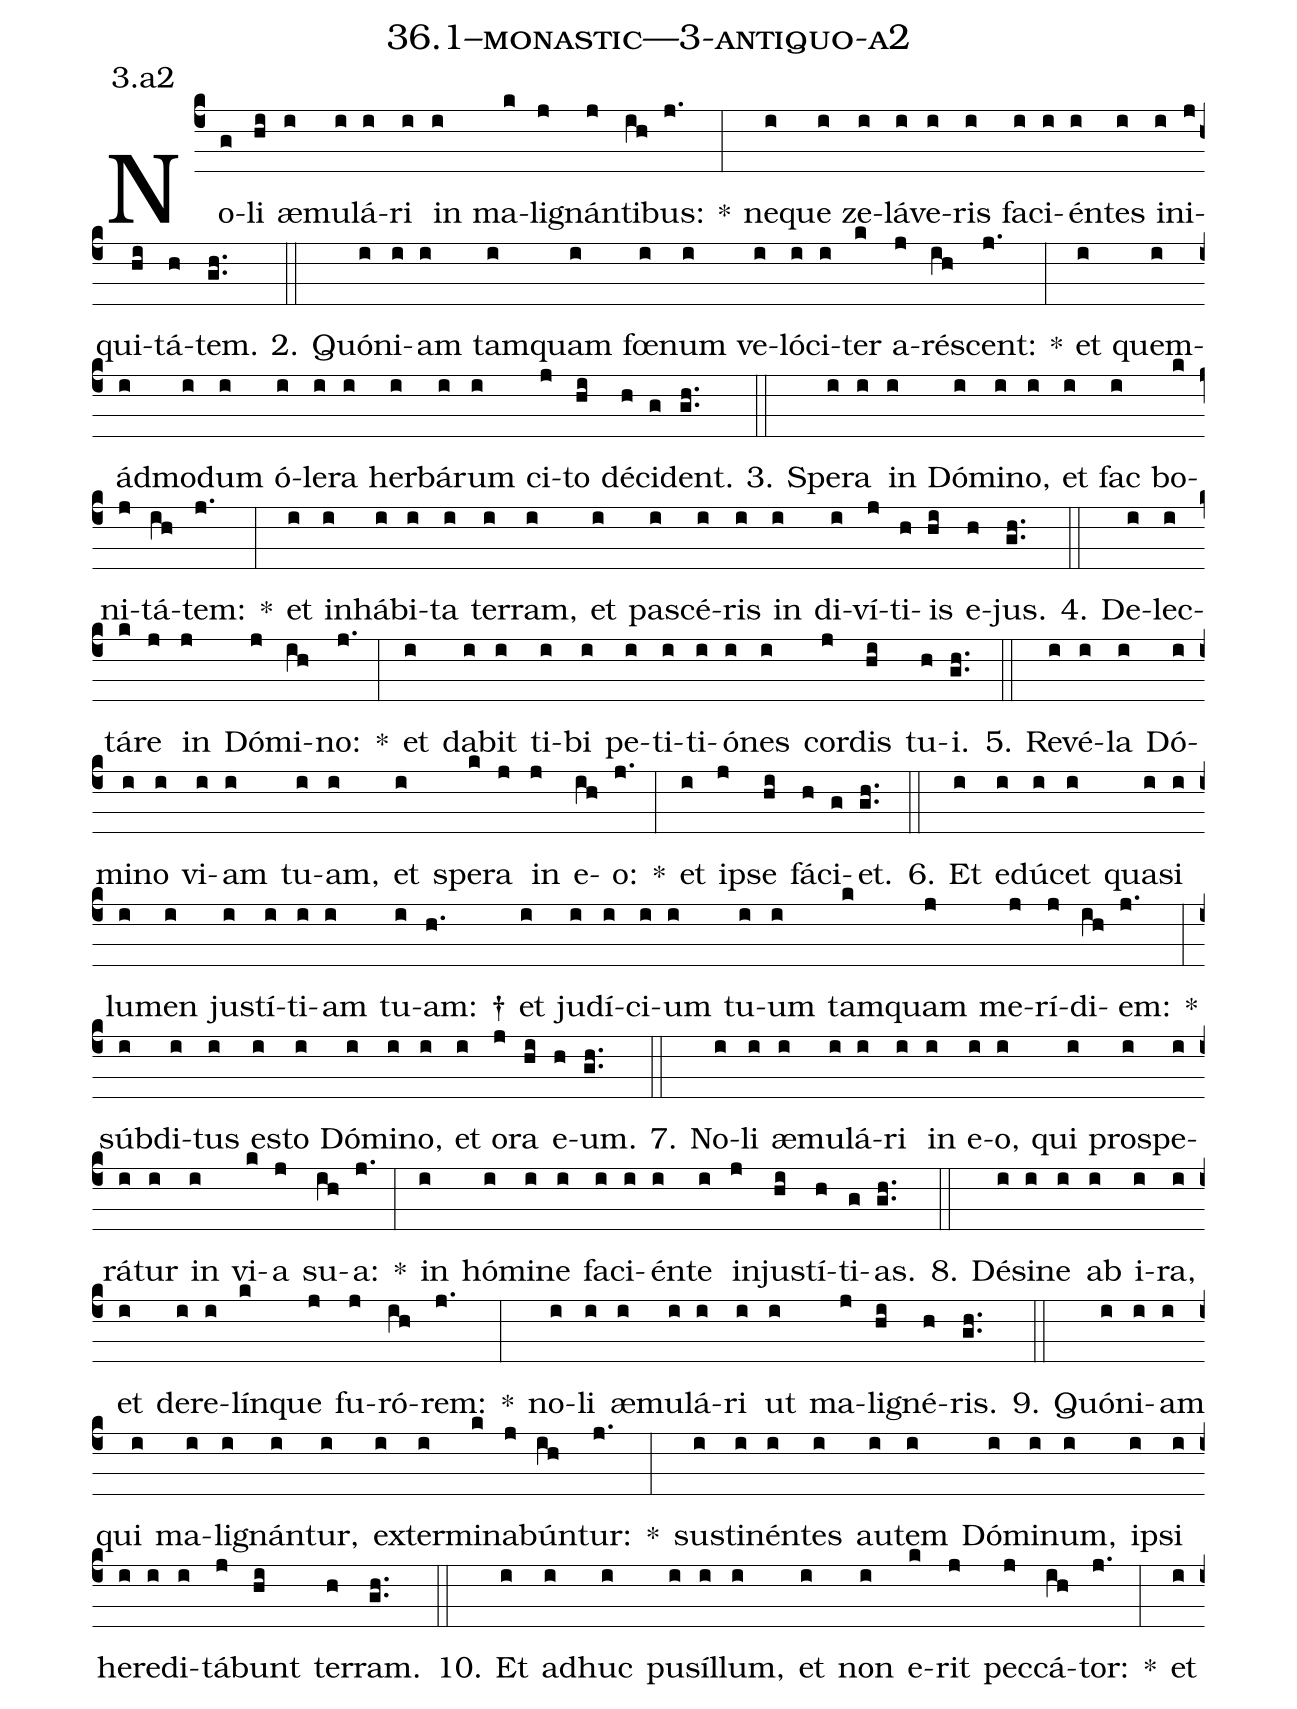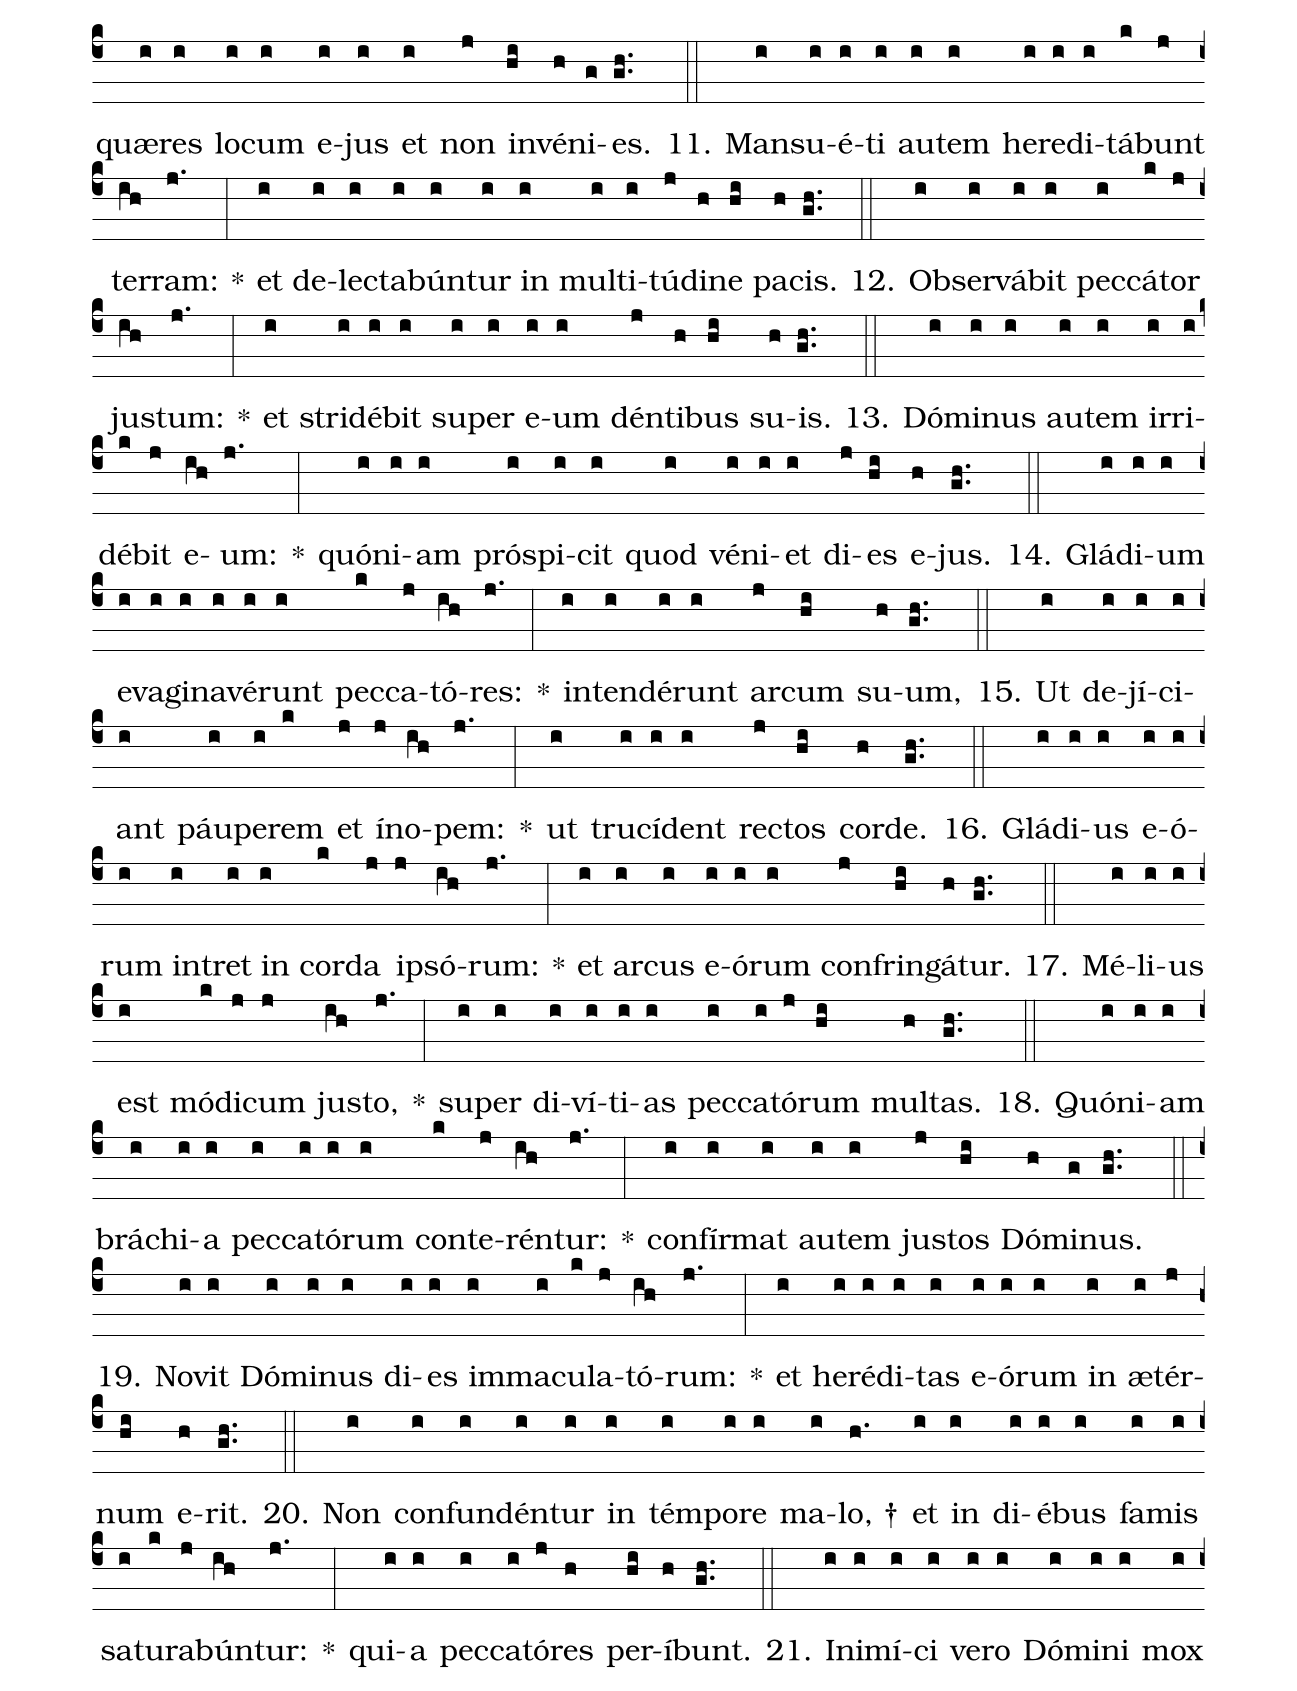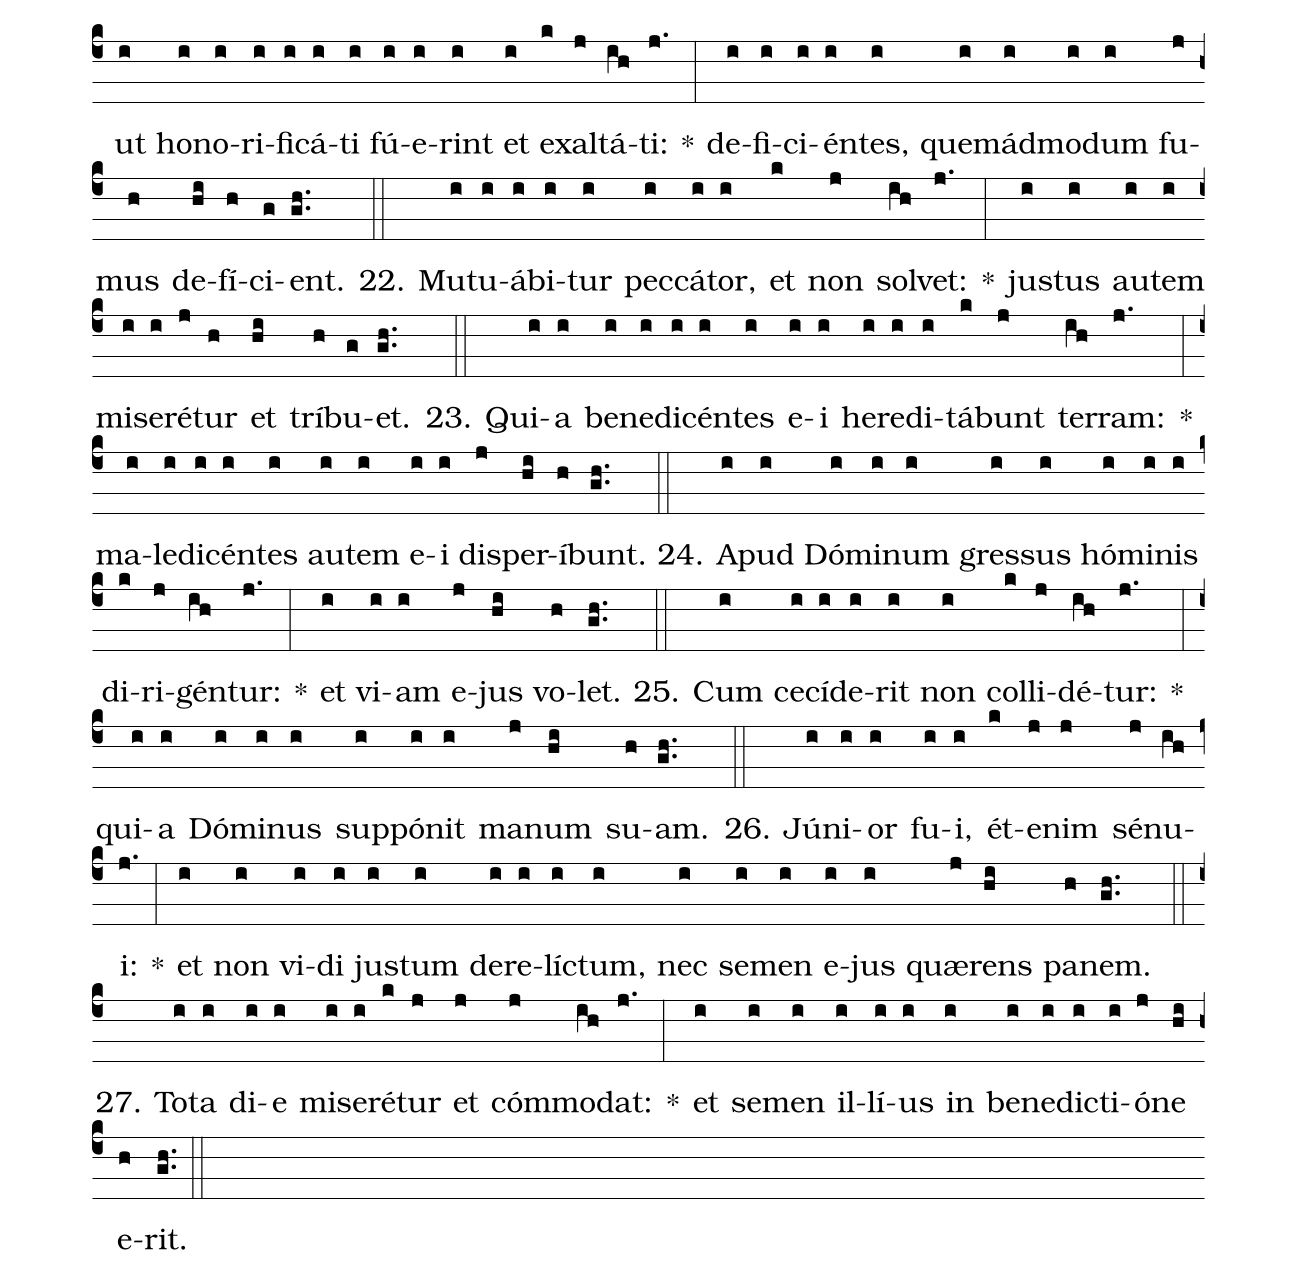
name: 36.1--monastic---3-antiquo-a2;
annotation: 3.a2;
%%
(c4)No(g)li(hi) æ(i)mu(i)lá(i)ri(i) in(i) ma(k)li(j)gnán(j)ti(ih)bus:(j.) *(:) ne(i)que(i) ze(i)lá(i)ve(i)ris(i) fa(i)ci(i)én(i)tes(i) in(i)i(j)qui(hi)tá(h)tem.(gh..) (::)
2. Quón(i)i(i)am(i) tam(i)quam(i) fœ(i)num(i) ve(i)ló(i)ci(i)ter(k) a(j)ré(ih)scent:(j.) *(:) et(i) quem(i)ád(i)mo(i)dum(i) ó(i)le(i)ra(i) her(i)bá(i)rum(i) ci(j)to(hi) dé(h)ci(g)dent.(gh..) (::)
3. Spe(i)ra(i) in(i) Dó(i)mi(i)no,(i) et(i) fac(i) bo(k)ni(j)tá(ih)tem:(j.) *(:) et(i) in(i)há(i)bi(i)ta(i) ter(i)ram,(i) et(i) pa(i)scé(i)ris(i) in(i) di(i)ví(j)ti(h)is(hi) e(h)jus.(gh..) (::)
4. De(i)lec(i)tá(k)re(j) in(j) Dó(j)mi(ih)no:(j.) *(:) et(i) da(i)bit(i) ti(i)bi(i) pe(i)ti(i)ti(i)ó(i)nes(i) cor(j)dis(hi) tu(h)i.(gh..) (::)
5. Re(i)vé(i)la(i) Dó(i)mi(i)no(i) vi(i)am(i) tu(i)am,(i) et(i) spe(k)ra(j) in(j) e(ih)o:(j.) *(:) et(i) ip(j)se(hi) fá(h)ci(g)et.(gh..) (::)
6. Et(i) e(i)dú(i)cet(i) qua(i)si(i) lu(i)men(i) jus(i)tí(i)ti(i)am(i) tu(i)am: †(h.) et(i) ju(i)dí(i)ci(i)um(i) tu(i)um(i) tam(k)quam(j) me(j)rí(j)di(ih)em:(j.) *(:) súb(i)di(i)tus(i) es(i)to(i) Dó(i)mi(i)no,(i) et(i) o(j)ra(hi) e(h)um.(gh..) (::)
7. No(i)li(i) æ(i)mu(i)lá(i)ri(i) in(i) e(i)o,(i) qui(i) pro(i)spe(i)rá(i)tur(i) in(i) vi(k)a(j) su(ih)a:(j.) *(:) in(i) hó(i)mi(i)ne(i) fa(i)ci(i)én(i)te(i) in(j)jus(hi)tí(h)ti(g)as.(gh..) (::)
8. Dé(i)si(i)ne(i) ab(i) i(i)ra,(i) et(i) de(i)re(i)lín(k)que(j) fu(j)ró(ih)rem:(j.) *(:) no(i)li(i) æ(i)mu(i)lá(i)ri(i) ut(i) ma(j)li(hi)gné(h)ris.(gh..) (::)
9. Quón(i)i(i)am(i) qui(i) ma(i)li(i)gnán(i)tur,(i) ex(i)ter(i)mi(k)na(j)bún(ih)tur:(j.) *(:) sus(i)ti(i)nén(i)tes(i) au(i)tem(i) Dó(i)mi(i)num,(i) ip(i)si(i) he(i)re(i)di(i)tá(j)bunt(hi) ter(h)ram.(gh..) (::)
10. Et(i) ad(i)huc(i) pu(i)síl(i)lum,(i) et(i) non(i) e(k)rit(j) pec(j)cá(ih)tor:(j.) *(:) et(i) quæ(i)res(i) lo(i)cum(i) e(i)jus(i) et(i) non(j) in(hi)vé(h)ni(g)es.(gh..) (::)
11. Man(i)su(i)é(i)ti(i) au(i)tem(i) he(i)re(i)di(i)tá(k)bunt(j) ter(ih)ram:(j.) *(:) et(i) de(i)lec(i)ta(i)bún(i)tur(i) in(i) mul(i)ti(i)tú(j)di(h)ne(hi) pa(h)cis.(gh..) (::)
12. Ob(i)ser(i)vá(i)bit(i) pec(i)cá(k)tor(j) jus(ih)tum:(j.) *(:) et(i) stri(i)dé(i)bit(i) su(i)per(i) e(i)um(i) dén(j)ti(h)bus(hi) su(h)is.(gh..) (::)
13. Dó(i)mi(i)nus(i) au(i)tem(i) ir(i)ri(i)dé(k)bit(j) e(ih)um:(j.) *(:) quón(i)i(i)am(i) pró(i)spi(i)cit(i) quod(i) vé(i)ni(i)et(i) di(j)es(hi) e(h)jus.(gh..) (::)
14. Glá(i)di(i)um(i) e(i)va(i)gi(i)na(i)vé(i)runt(i) pec(k)ca(j)tó(ih)res:(j.) *(:) in(i)ten(i)dé(i)runt(i) ar(j)cum(hi) su(h)um,(gh..) (::)
15. Ut(i) de(i)jí(i)ci(i)ant(i) páu(i)pe(i)rem(k) et(j) ín(j)o(ih)pem:(j.) *(:) ut(i) tru(i)cí(i)dent(i) rec(j)tos(hi) cor(h)de.(gh..) (::)
16. Glá(i)di(i)us(i) e(i)ó(i)rum(i) in(i)tret(i) in(i) cor(k)da(j) ip(j)só(ih)rum:(j.) *(:) et(i) ar(i)cus(i) e(i)ó(i)rum(i) con(j)frin(hi)gá(h)tur.(gh..) (::)
17. Mé(i)li(i)us(i) est(i) mó(k)di(j)cum(j) jus(ih)to,(j.) *(:) su(i)per(i) di(i)ví(i)ti(i)as(i) pec(i)ca(i)tó(j)rum(hi) mul(h)tas.(gh..) (::)
18. Quón(i)i(i)am(i) brá(i)chi(i)a(i) pec(i)ca(i)tó(i)rum(i) con(k)te(j)rén(ih)tur:(j.) *(:) con(i)fír(i)mat(i) au(i)tem(i) jus(j)tos(hi) Dó(h)mi(g)nus.(gh..) (::)
19. No(i)vit(i) Dó(i)mi(i)nus(i) di(i)es(i) im(i)ma(i)cu(k)la(j)tó(ih)rum:(j.) *(:) et(i) he(i)ré(i)di(i)tas(i) e(i)ó(i)rum(i) in(i) æ(i)tér(j)num(hi) e(h)rit.(gh..) (::)
20. Non(i) con(i)fun(i)dén(i)tur(i) in(i) tém(i)po(i)re(i) ma(i)lo, †(h.) et(i) in(i) di(i)é(i)bus(i) fa(i)mis(i) sa(i)tu(k)ra(j)bún(ih)tur:(j.) *(:) qui(i)a(i) pec(i)ca(i)tó(j)res(h) per(hi)í(h)bunt.(gh..) (::)
21. In(i)i(i)mí(i)ci(i) ve(i)ro(i) Dó(i)mi(i)ni(i) mox(i) ut(i) ho(i)no(i)ri(i)fi(i)cá(i)ti(i) fú(i)e(i)rint(i) et(i) ex(k)al(j)tá(ih)ti:(j.) *(:) de(i)fi(i)ci(i)én(i)tes,(i) quem(i)ád(i)mo(i)dum(i) fu(j)mus(h) de(hi)fí(h)ci(g)ent.(gh..) (::)
22. Mu(i)tu(i)á(i)bi(i)tur(i) pec(i)cá(i)tor,(i) et(k) non(j) sol(ih)vet:(j.) *(:) jus(i)tus(i) au(i)tem(i) mi(i)se(i)ré(j)tur(h) et(hi) trí(h)bu(g)et.(gh..) (::)
23. Qui(i)a(i) be(i)ne(i)di(i)cén(i)tes(i) e(i)i(i) he(i)re(i)di(i)tá(k)bunt(j) ter(ih)ram:(j.) *(:) ma(i)le(i)di(i)cén(i)tes(i) au(i)tem(i) e(i)i(i) dis(j)per(hi)í(h)bunt.(gh..) (::)
24. A(i)pud(i) Dó(i)mi(i)num(i) gres(i)sus(i) hó(i)mi(i)nis(i) di(k)ri(j)gén(ih)tur:(j.) *(:) et(i) vi(i)am(i) e(j)jus(hi) vo(h)let.(gh..) (::)
25. Cum(i) ce(i)cí(i)de(i)rit(i) non(i) col(k)li(j)dé(ih)tur:(j.) *(:) qui(i)a(i) Dó(i)mi(i)nus(i) sup(i)pó(i)nit(i) ma(j)num(hi) su(h)am.(gh..) (::)
26. Jú(i)ni(i)or(i) fu(i)i,(i) ét(k)e(j)nim(j) sé(j)nu(ih)i:(j.) *(:) et(i) non(i) vi(i)di(i) jus(i)tum(i) de(i)re(i)líc(i)tum,(i) nec(i) se(i)men(i) e(i)jus(i) quæ(j)rens(hi) pa(h)nem.(gh..) (::)
27. To(i)ta(i) di(i)e(i) mi(i)se(i)ré(k)tur(j) et(j) cóm(j)mo(ih)dat:(j.) *(:) et(i) se(i)men(i) il(i)lí(i)us(i) in(i) be(i)ne(i)dic(i)ti(i)ó(j)ne(hi) e(h)rit.(gh..) (::)
